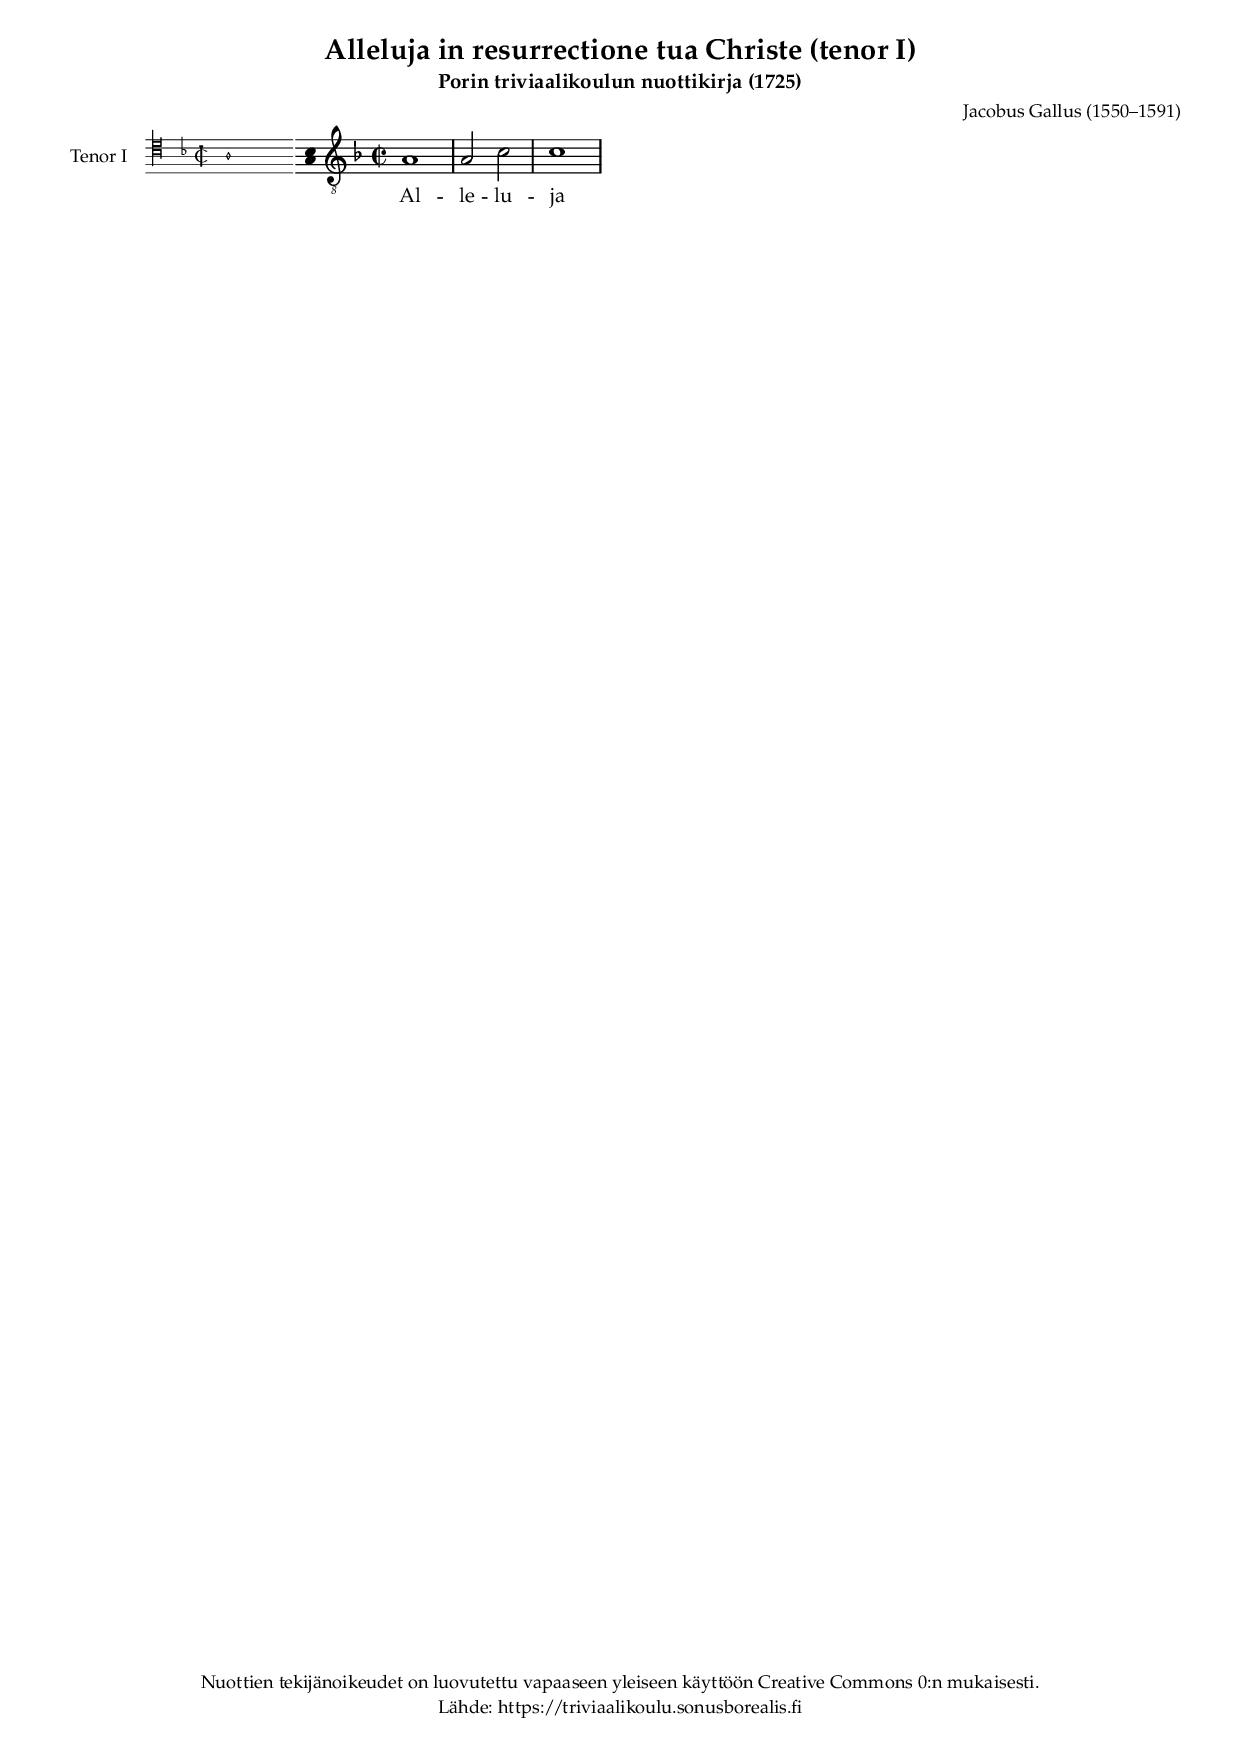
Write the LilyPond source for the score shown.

\version "2.19.49"
\include "suomi.ly"


\include "alleluja-in-resurrectione-tua-christe.header.ily"
stanzaOneLyricsChoirOne = \lyricmode {
    Al -- le -- lu -- ja
}



% First choir

TenoreOneMusic = \relative c' {
	\set Staff.instrumentName = #"Tenor I"
	\set Staff.shortInstrumentName = "T I"

	\incipit { \clef "mensural-c4" \key f \major \time 2/2 a1 }

	\clef "treble_8"
	a1 | a2 c | c1 |
}


\header {
  title = "Alleluja in resurrectione tua Christe (tenor I)"
}


\score {
  \new StaffGroup = choirOneStaff <<
    \new Staff <<
      \new Voice = "Tenore" {
        \global
        \TenoreOneMusic
      }
      \new Lyrics \lyricsto "Tenore" {
       \stanzaOneLyricsChoirOne
      }
    >>
  >>

  \midi {
    \tempo 4 = 160
  }
  \layout {
    \context {
      \Staff
      \consists "Ambitus_engraver"
		
    }
    indent = 4\cm
    incipit-width = 2.5\cm
    \context {
     \Score
     \override VerticalAxisGroup.remove-first = ##t
    }
  }
}
